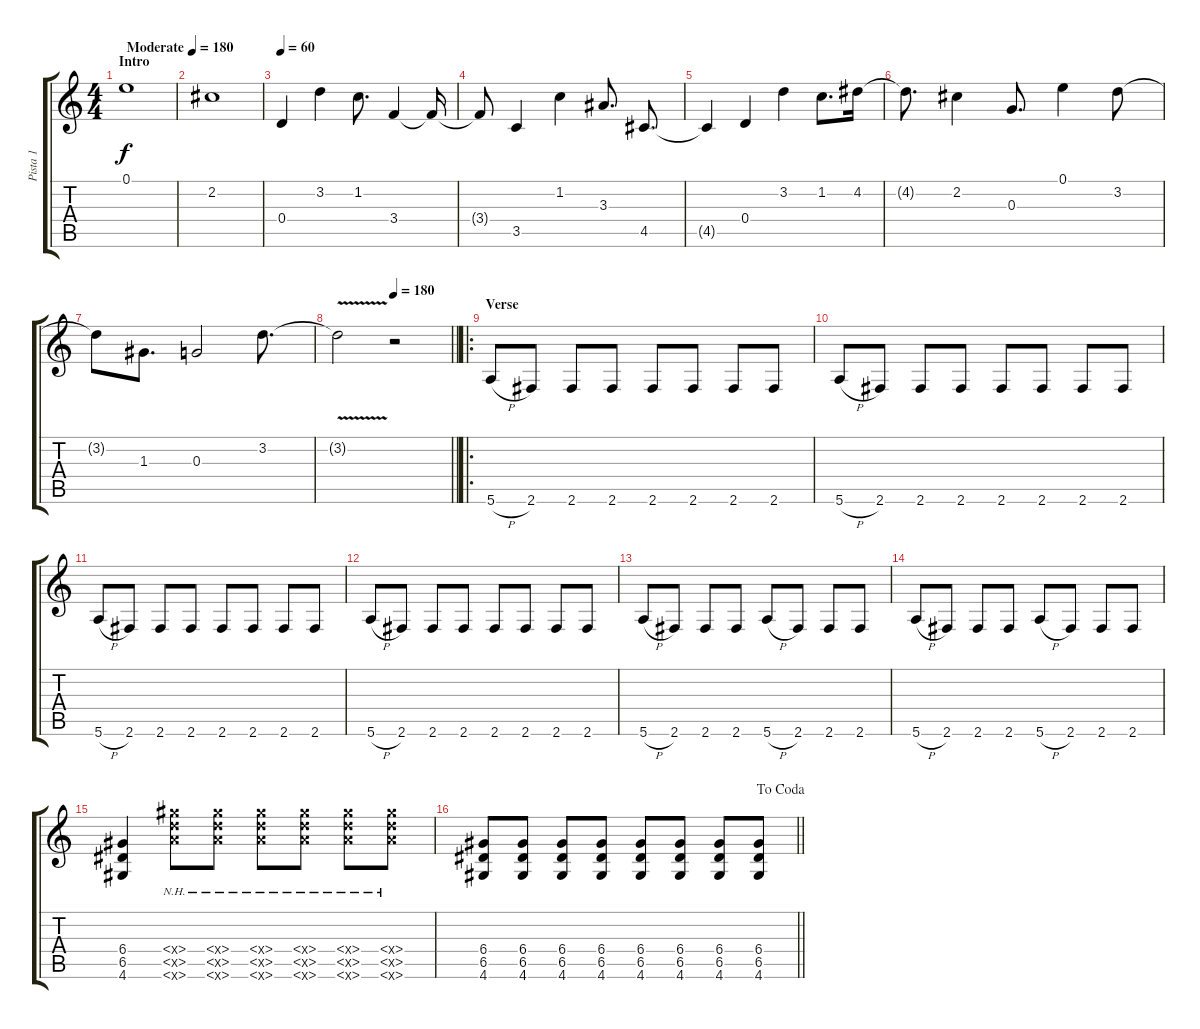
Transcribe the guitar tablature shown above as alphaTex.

\track ("Pista 1" "Pista 1") {instrument distortionguitar}
\staff {score tabs}
\tuning (E4 B3 G3 D3 A2 E2) {hide}
\ts (4 4)
\section ("" "Intro")
\tempo (180 "Moderate")
\tempo 110
\tempo (180 "Moderate")
\clef g2
\ks c
0.1.1{dy f instrument distortionguitar} |
2.2.1 |
\tempo 60
0.4.4 3.2.4 1.2.8{d} 3.4.4 3.4{t}.16 |
3.4{t}.8 3.5.4 1.2.4 3.3.8{d} 4.5.8{d} |
4.5{t}.4 0.4.4 3.2.4 1.2.8{d} 4.2.16 |
4.2{t}.8{d} 2.2.4 0.3.8{d} 0.1.4 3.2.8 |
3.2{t}.8 1.3.8{d} 0.3.2 3.2.8{d} |
\tempo (180 0.5)
\barLineRight lightlight
3.2{v t}.2 r.2 |
\ro
\section ("" "Verse")
5.6{h}.8 2.6.8 2.6.8 2.6.8 2.6.8 2.6.8 2.6.8 2.6.8 |
5.6{h}.8 2.6.8 2.6.8 2.6.8 2.6.8 2.6.8 2.6.8 2.6.8 |
5.6{h}.8 2.6.8 2.6.8 2.6.8 2.6.8 2.6.8 2.6.8 2.6.8 |
5.6{h}.8 2.6.8 2.6.8 2.6.8 2.6.8 2.6.8 2.6.8 2.6.8 |
5.6{h}.8 2.6.8 2.6.8 2.6.8 5.6{h}.8 2.6.8 2.6.8 2.6.8 |
5.6{h}.8 2.6.8 2.6.8 2.6.8 5.6{h}.8 2.6.8 2.6.8 2.6.8 |
(6.4 6.5 4.6).4 (6.4{nh x} 6.5{nh x} 4.6{nh x}).8 (6.4{nh x} 6.5{nh x} 4.6{nh x}).8 (6.4{nh x} 6.5{nh x} 4.6{nh x}).8 (6.4{nh x} 6.5{nh x} 4.6{nh x}).8 (6.4{nh x} 6.5{nh x} 4.6{nh x}).8 (6.4{nh x} 6.5{nh x} 4.6{nh x}).8 |
\jump dacoda
\barLineRight lightlight
(6.4 6.5 4.6).8 (6.4 6.5 4.6).8 (6.4 6.5 4.6).8 (6.4 6.5 4.6).8 (6.4 6.5 4.6).8 (6.4 6.5 4.6).8 (6.4 6.5 4.6).8 (6.4 6.5 4.6).8
